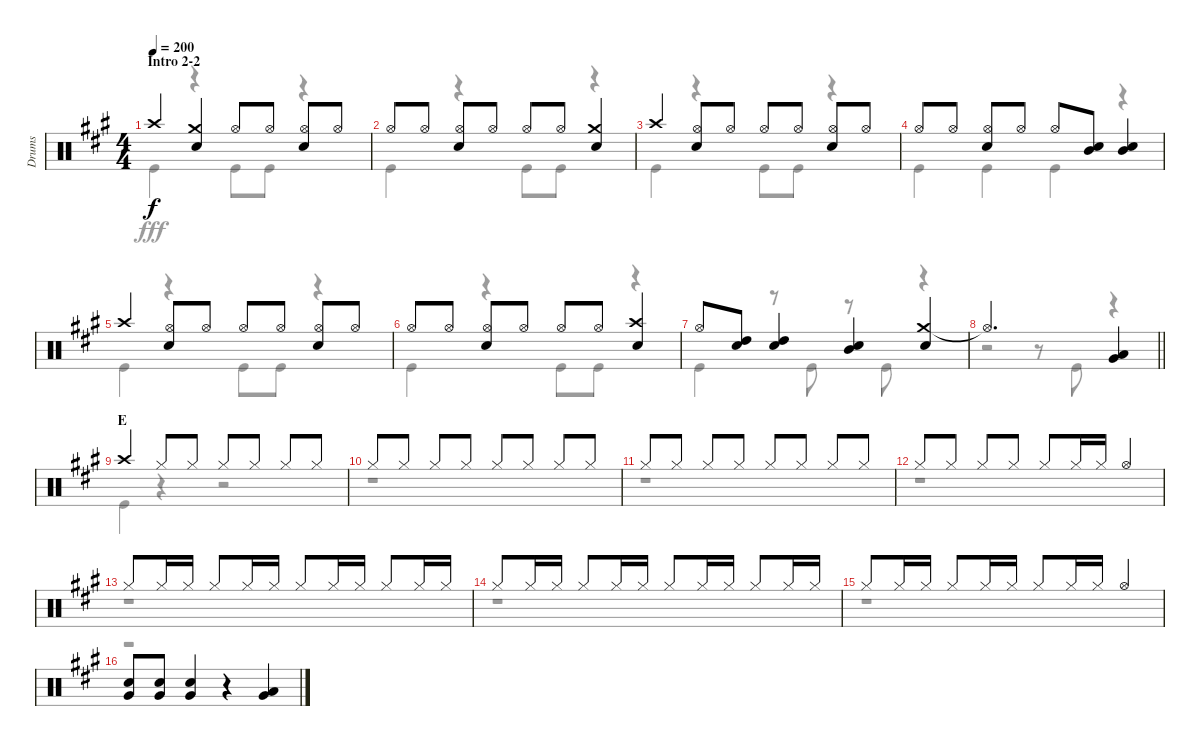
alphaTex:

\track ("Drums" "Drums") {instrument percussion}
\staff {score}
\articulation defaults
\voice
\ts (4 4)
\section ("" "Intro 2-2")
\tempo 200
\clef neutral
\ks a "Crash high (hit)".4{dy f}
("Crash medium (hit)" "Snare (hit) 2").4 "Hi-Hat (open)".8 "Hi-Hat (open)".8 ("Hi-Hat (open)" "Snare (hit) 2").8 "Hi-Hat (open)".8 |
"Hi-Hat (open)".8 "Hi-Hat (open)".8 ("Hi-Hat (open)" "Snare (hit) 2").8 "Hi-Hat (open)".8 "Hi-Hat (open)".8 "Hi-Hat (open)".8 ("Crash medium (hit)" "Snare (hit) 2").4 |
"Crash high (hit)".4 ("Hi-Hat (open)" "Snare (hit) 2").8 "Hi-Hat (open)".8 "Hi-Hat (open)".8 "Hi-Hat (open)".8 ("Hi-Hat (open)" "Snare (hit) 2").8 "Hi-Hat (open)".8 |
"Hi-Hat (open)".8 "Hi-Hat (open)".8 ("Hi-Hat (open)" "Snare (hit) 2").8 "Hi-Hat (open)".8 "Hi-Hat (open)".8 ("Mid Tom (hit)" "Snare (hit) 2").8 ("Mid Tom (hit)" "Snare (hit) 2").4 |
"Crash high (hit)".4 ("Hi-Hat (open)" "Snare (hit) 2").8 "Hi-Hat (open)".8 "Hi-Hat (open)".8 "Hi-Hat (open)".8 ("Hi-Hat (open)" "Snare (hit) 2").8 "Hi-Hat (open)".8 |
"Hi-Hat (open)".8 "Hi-Hat (open)".8 ("Hi-Hat (open)" "Snare (hit) 2").8 "Hi-Hat (open)".8 "Hi-Hat (open)".8 "Hi-Hat (open)".8 ("Crash high (hit)" "Snare (hit) 2").4 |
"Hi-Hat (open)".8 ("High Tom (hit)" "Snare (hit) 2").8 ("High Tom (hit)" "Snare (hit) 2").4 ("Mid Tom (hit)" "Snare (hit) 2").4 ("Crash medium (hit)" "Snare (hit) 2").4 |
\barLineRight lightlight "Hi-Hat (open)"{t}.2{d}
("Low Tom (hit)" "Very Low Tom (hit)").4 |
\section ("" "E")
"Crash high (hit)".4 "Hi-Hat (closed)".8 "Hi-Hat (closed)".8 "Hi-Hat (closed)".8 "Hi-Hat (closed)".8 "Hi-Hat (closed)".8 "Hi-Hat (closed)".8 |
"Hi-Hat (closed)".8 "Hi-Hat (closed)".8 "Hi-Hat (closed)".8 "Hi-Hat (closed)".8 "Hi-Hat (closed)".8 "Hi-Hat (closed)".8 "Hi-Hat (closed)".8 "Hi-Hat (closed)".8 |
"Hi-Hat (closed)".8 "Hi-Hat (closed)".8 "Hi-Hat (closed)".8 "Hi-Hat (closed)".8 "Hi-Hat (closed)".8 "Hi-Hat (closed)".8 "Hi-Hat (closed)".8 "Hi-Hat (closed)".8 |
"Hi-Hat (closed)".8 "Hi-Hat (closed)".8 "Hi-Hat (closed)".8 "Hi-Hat (closed)".8 "Hi-Hat (closed)".8 "Hi-Hat (closed)".16 "Hi-Hat (closed)".16 "Hi-Hat (open)".4 |
"Hi-Hat (closed)".8 "Hi-Hat (closed)".16 "Hi-Hat (closed)".16 "Hi-Hat (closed)".8 "Hi-Hat (closed)".16 "Hi-Hat (closed)".16 "Hi-Hat (closed)".8 "Hi-Hat (closed)".16 "Hi-Hat (closed)".16 "Hi-Hat (closed)".8 "Hi-Hat (closed)".16 "Hi-Hat (closed)".16 |
"Hi-Hat (closed)".8 "Hi-Hat (closed)".16 "Hi-Hat (closed)".16 "Hi-Hat (closed)".8 "Hi-Hat (closed)".16 "Hi-Hat (closed)".16 "Hi-Hat (closed)".8 "Hi-Hat (closed)".16 "Hi-Hat (closed)".16 "Hi-Hat (closed)".8 "Hi-Hat (closed)".16 "Hi-Hat (closed)".16 |
"Hi-Hat (closed)".8 "Hi-Hat (closed)".16 "Hi-Hat (closed)".16 "Hi-Hat (closed)".8 "Hi-Hat (closed)".16 "Hi-Hat (closed)".16 "Hi-Hat (closed)".8 "Hi-Hat (closed)".16 "Hi-Hat (closed)".16 "Hi-Hat (open)".4 |
("Snare (hit) 2" "Very Low Tom (hit)").8 ("Snare (hit) 2" "Very Low Tom (hit)").8 ("Snare (hit) 2" "Very Low Tom (hit)").4 r.4 ("Low Tom (hit)" "Very Low Tom (hit)").4
\voice
\clef neutral
\ottava regular
\simile none
\ks a "Kick (hit)".4{dy fff}
r.4 "Kick (hit)".8 "Kick (hit)".8 r.4 |
"Kick (hit)".4 r.4 "Kick (hit)".8 "Kick (hit)".8 r.4 |
"Kick (hit)".4 r.4 "Kick (hit)".8 "Kick (hit)".8 r.4 |
"Kick (hit)".4 "Kick (hit)".4 "Kick (hit)".4 r.4 |
"Kick (hit)".4 r.4 "Kick (hit)".8 "Kick (hit)".8 r.4 |
"Kick (hit)".4 r.4 "Kick (hit)".8 "Kick (hit)".8 r.4 |
"Kick (hit)".4 r.8 "Kick (hit)".8 r.8 "Kick (hit)".8 r.4 |
\barLineRight lightlight
r.2 r.8 "Kick (hit)".8 r.4 |
"Kick (hit)".4 r.4 r.2 |
r.1 |
r.1 |
r.1 |
r.1 |
r.1 |
r.1 |
r.1
